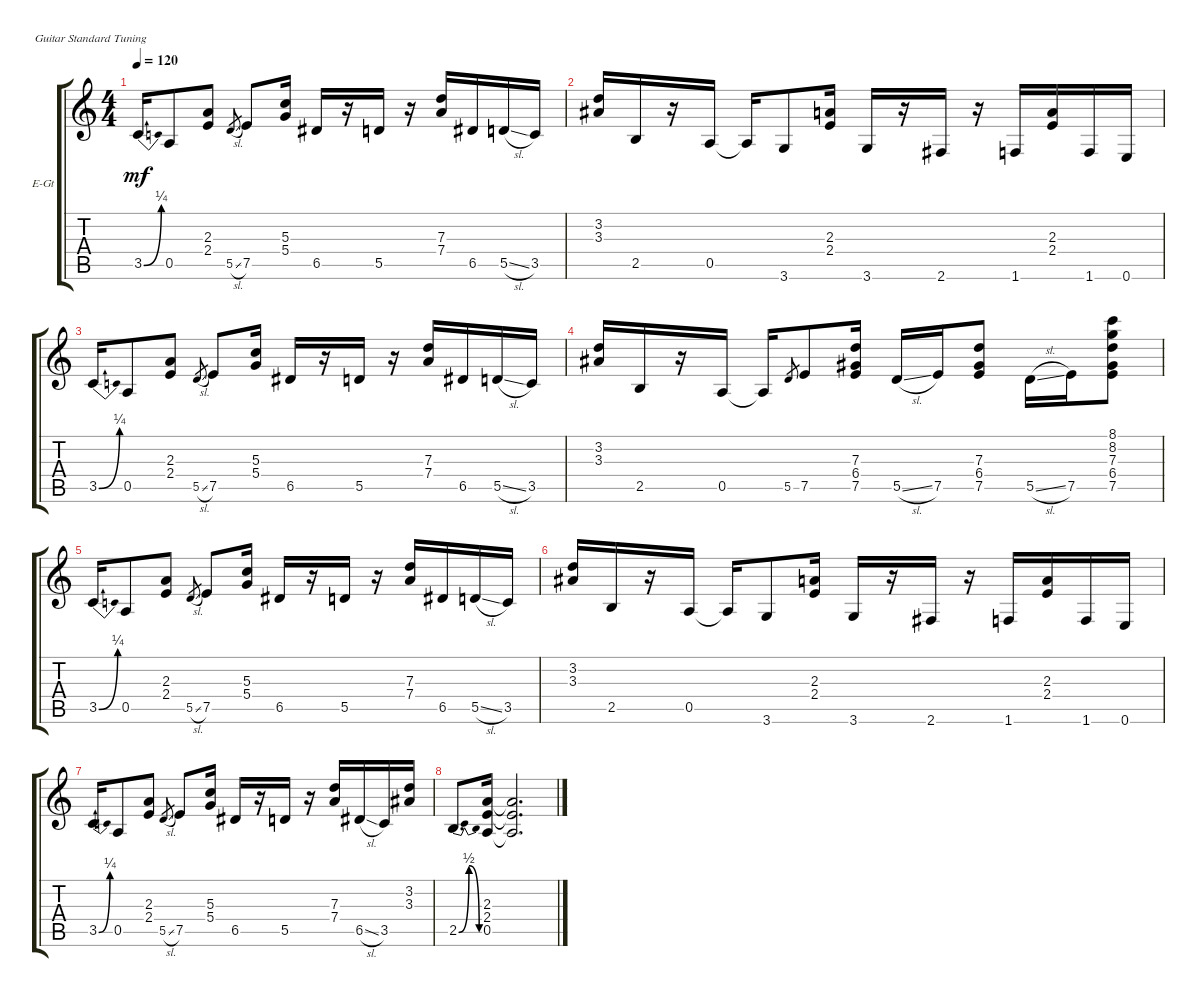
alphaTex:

\defaultSystemsLayout 4
\bracketExtendMode groupsimilarinstruments
\firstSystemTrackNameOrientation horizontal
\otherSystemsTrackNameOrientation horizontal
\track ("Electric Guitar" "E-Gt") {instrument electricguitarclean}
\staff {score tabs}
\tuning (E4 B3 G3 D3 A2 E2)
\ts (4 4)
\tempo 120
\clef g2
\scale
0.513514
\ks c
3.5{be (bend 0 0 26.4 1)}.16{dy mf instrument electricguitarclean} 0.5.8 (2.4 2.3).8 5.5{sl}.8{gr} 7.5.8 (5.3 5.4).16 6.5.16 r.16 5.5.16 r.16 (7.3 7.4).16 6.5.16 5.5{sl}.16 3.5.16 |
\scale
0.486486 (3.3 3.2).16 2.5.16 r.16 0.5.16 0.5{t}.16 3.6.8 (2.3 2.4).16 3.6.16 r.16 2.6.16 r.16 1.6.16 (2.3 2.4).16 1.6.16 0.6.16 |
3.5{be (bend 0 0 26.4 1)}.16 0.5.8 (2.4 2.3).8 5.5{sl}.8{gr} 7.5.8 (5.3 5.4).16 6.5.16 r.16 5.5.16 r.16 (7.3 7.4).16 6.5.16 5.5{sl}.16 3.5.16 |
(3.3 3.2).16 2.5.16 r.16 0.5.16 0.5{t}.16 5.5.8{gr} 7.5.8 (7.5 6.4 7.3).16 5.5{sl}.16 7.5.16 (7.5 6.4 7.3).8 5.5{sl}.16 7.5.16 (7.5 6.4 7.3 8.2 8.1).8 |
3.5{be (bend 0 0 26.4 1)}.16 0.5.8 (2.4 2.3).8 5.5{sl}.8{gr} 7.5.8 (5.3 5.4).16 6.5.16 r.16 5.5.16 r.16 (7.3 7.4).16 6.5.16 5.5{sl}.16 3.5.16 |
(3.3 3.2).16 2.5.16 r.16 0.5.16 0.5{t}.16 3.6.8 (2.3 2.4).16 3.6.16 r.16 2.6.16 r.16 1.6.16 (2.3 2.4).16 1.6.16 0.6.16 |
3.5{be (bend 0 0 26.4 1)}.16 0.5.8 (2.4 2.3).8 5.5{sl}.8{gr} 7.5.8 (5.3 5.4).16 6.5.16 r.16 5.5.16 r.16 (7.3 7.4).16 6.5{sl}.16 3.5.16 (3.3 3.2).16 |
2.5{be (bendrelease 0 0 9.6 2 24 2 30 0)}.8{d} (0.5 2.4 2.3).16 (0.5{t} 2.4{t} 2.3{t}).2{d}
